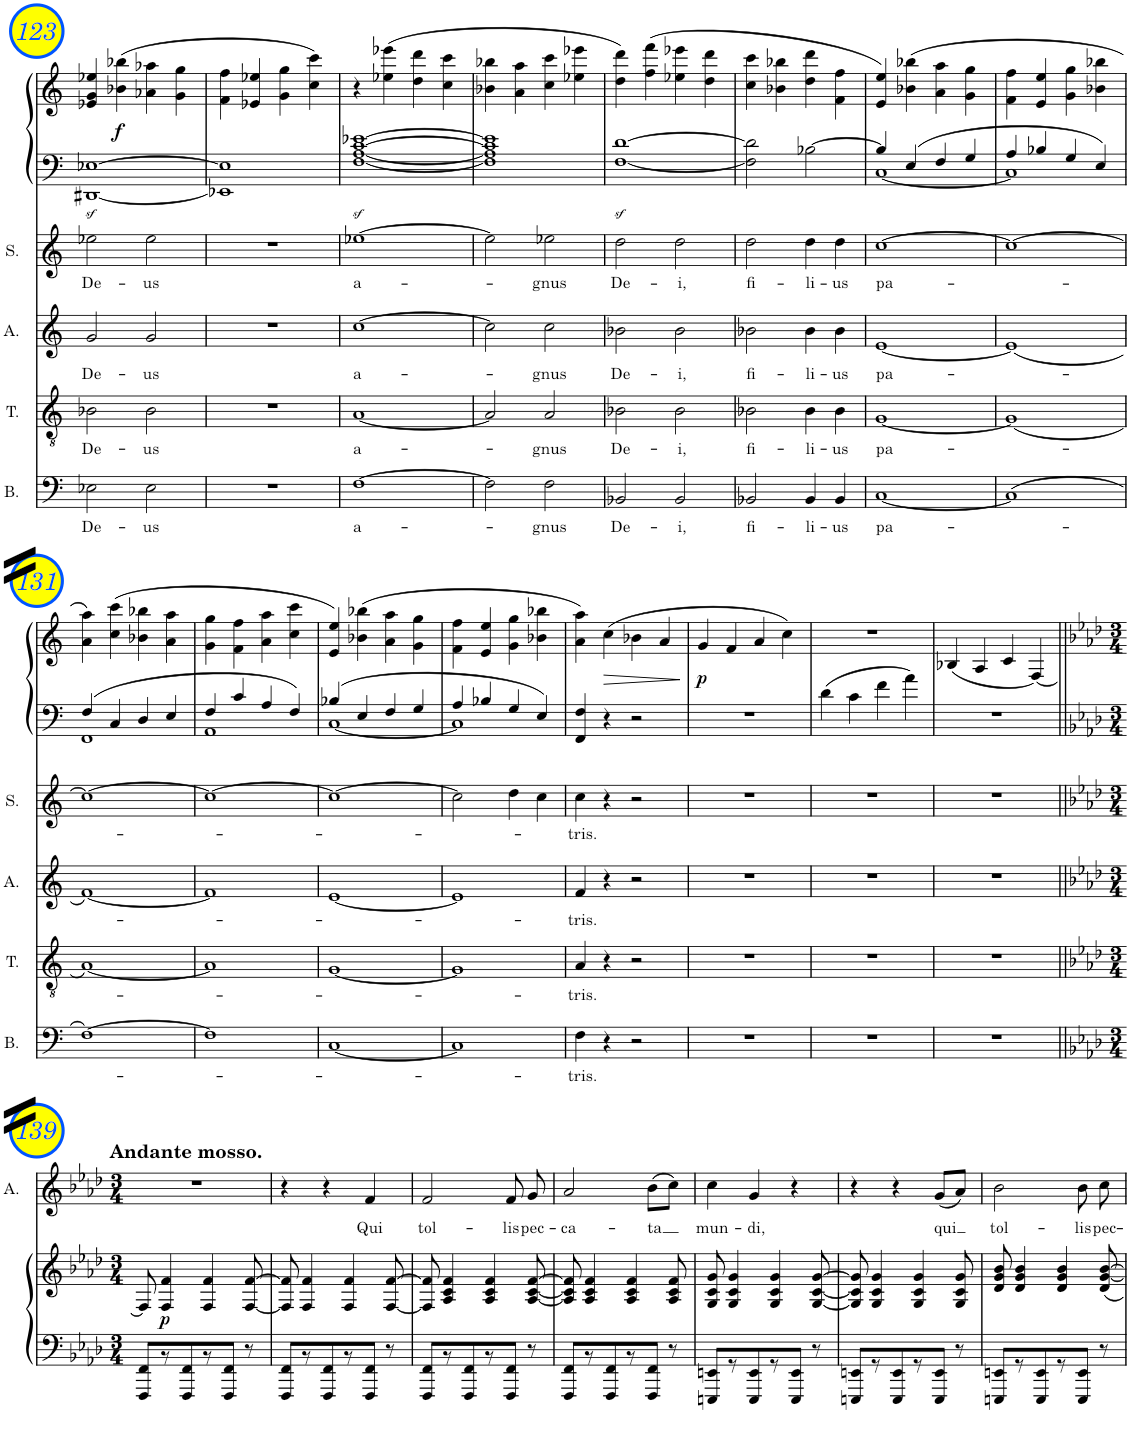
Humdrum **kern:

**kern	**text	**kern	**text	**kern	**text	**kern	**text	**kern	**kern	**dynam	**kern	**text
*part6	*part6	*part5	*part5	*part4	*part4	*part3	*part3	*part2	*part2	*part2	*part1	*part1
*staff7	*staff7	*staff6	*staff6	*staff5	*staff5	*staff4	*staff4	*staff3	*staff2	*staff2/3	*staff1	*staff1
*I"Bass	*	*I"Tenor	*	*I"Alto	*	*I"Soprano	*	*I"Piano	*	*	*I"Alto	*
*I'B.	*	*I'T.	*	*I'A.	*	*I'S.	*	*I'Pno	*	*	*I'A.	*
!!LO:PB:g=z
*clefF4	*	*clefGv2	*	*clefG2	*	*clefG2	*	*clefF4	*clefG2	*	*clefG2	*
*k[]	*	*k[]	*	*k[]	*	*k[]	*	*k[]	*k[]	*	*k[]	*
*M2/2	*	*M2/2	*	*M2/2	*	*M2/2	*	*M2/2	*M2/2	*	*M2/2	*
*met(c|)	*	*met(c|)	*	*met(c|)	*	*met(c|)	*	*met(c|)	*met(c|)	*	*met(c|)	*
=123	=123	=123	=123	=123	=123	=123	=123	=123	=123	=123	=123	=123
!	!LO:LY:b	!	!LO:LY:b	!	!LO:LY:b	!	!LO:LY:b	!	!	!	!	!
2E-X\	De-	2B-X\	De-	2g/	De-	2ee-X\	De-	[1DD#Xz< [1E-Xz<	4e-X/ 4g/ 4ee-X/	.	1r	.
!	!	!	!	!	!	!	!	!	!	!LO:DY:b	!	!
.	.	.	.	.	.	.	.	.	(4b-X\ 4bb-X\	f	.	.
!	!LO:LY:b	!	!LO:LY:b	!	!LO:LY:b	!	!LO:LY:b	!	!	!	!	!
2E-\	-us	2B-\	-us	2g/	-us	2ee-\	-us	.	4a-X\ 4aa-X\	.	.	.
.	.	.	.	.	.	.	.	.	4g\ 4gg\	.	.	.
=124	=124	=124	=124	=124	=124	=124	=124	=124	=124	=124	=124	=124
1r	.	1r	.	1r	.	1r	.	1EE-X] 1E-]	4f\ 4ff\	.	1r	.
.	.	.	.	.	.	.	.	.	4e-X/ 4ee-X/	.	.	.
.	.	.	.	.	.	.	.	.	4g\ 4gg\	.	.	.
.	.	.	.	.	.	.	.	.	4cc\ 4ccc\)	.	.	.
=125	=125	=125	=125	=125	=125	=125	=125	=125	=125	=125	=125	=125
!	!LO:LY:b	!	!LO:LY:b	!	!LO:LY:b	!	!LO:LY:b	!	!	!	!	!
[1F	a-	[1A	a-	[1cc	a-	[1ee-X	a-	[1Fz< [1Az< [1cz< [1e-Xz<	4r	.	1r	.
.	.	.	.	.	.	.	.	.	(4ee-X\ 4eee-X\	.	.	.
.	.	.	.	.	.	.	.	.	4dd\ 4ddd\	.	.	.
.	.	.	.	.	.	.	.	.	4cc\ 4ccc\	.	.	.
=126	=126	=126	=126	=126	=126	=126	=126	=126	=126	=126	=126	=126
2F\]	.	2A/]	.	2cc\]	.	2ee-\]	.	1F] 1A] 1c] 1e-]	4b-X\ 4bb-X\	.	1r	.
.	.	.	.	.	.	.	.	.	4a\ 4aa\	.	.	.
!	!LO:LY:b	!	!LO:LY:b	!	!LO:LY:b	!	!LO:LY:b	!	!	!	!	!
2F\	-gnus	2A/	-gnus	2cc\	-gnus	2ee-X\	-gnus	.	4cc\ 4ccc\	.	.	.
.	.	.	.	.	.	.	.	.	4ee-X\ 4eee-X\	.	.	.
=127	=127	=127	=127	=127	=127	=127	=127	=127	=127	=127	=127	=127
!	!LO:LY:b	!	!LO:LY:b	!	!LO:LY:b	!	!LO:LY:b	!	!	!	!	!
2BB-X/	De-	2B-X\	De-	2b-X\	De-	2dd\	De-	[1Fz< [1dz<	4dd\ 4ddd\)	.	1r	.
.	.	.	.	.	.	.	.	.	(4ff\ 4fff\	.	.	.
!	!LO:LY:b	!	!LO:LY:b	!	!LO:LY:b	!	!LO:LY:b	!	!	!	!	!
2BB-/	-i,	2B-\	-i,	2b-\	-i,	2dd\	-i,	.	4ee-X\ 4eee-X\	.	.	.
.	.	.	.	.	.	.	.	.	4dd\ 4ddd\	.	.	.
=128	=128	=128	=128	=128	=128	=128	=128	=128	=128	=128	=128	=128
!	!LO:LY:b	!	!LO:LY:b	!	!LO:LY:b	!	!LO:LY:b	!	!	!	!	!
2BB-X/	fi-	2B-X\	fi-	2b-X\	fi-	2dd\	fi-	2F\] 2d\]	4cc\ 4ccc\	.	1r	.
.	.	.	.	.	.	.	.	.	4b-X\ 4bb-X\	.	.	.
!	!LO:LY:b	!	!LO:LY:b	!	!LO:LY:b	!	!LO:LY:b	!	!	!	!	!
4BB-/	-li-	4B-\	-li-	4b-\	-li-	4dd\	-li-	[2B-X\	4dd\ 4ddd\	.	.	.
!	!LO:LY:b	!	!LO:LY:b	!	!LO:LY:b	!	!LO:LY:b	!	!	!	!	!
4BB-/	-us	4B-\	-us	4b-\	-us	4dd\	-us	.	4f\ 4ff\	.	.	.
=129	=129	=129	=129	=129	=129	=129	=129	=129	=129	=129	=129	=129
!	!LO:LY:b	!	!LO:LY:b	!	!LO:LY:b	!	!LO:LY:b	!	!	!	!	!
*	*	*	*	*	*	*	*	*^	*	*	*	*
[1C	pa-	[1G	pa-	[1e	pa-	[1cc	pa-	4B-/]	[<1C	4e/ 4ee/)	.	1r	.
.	.	.	.	.	.	.	.	4E/	.	(4b-X\ 4bb-X\	.	.	.
.	.	.	.	.	.	.	.	4F/	.	4a\ 4aa\	.	.	.
.	.	.	.	.	.	.	.	4G/	.	4g\ 4gg\	.	.	.
=130	=130	=130	=130	=130	=130	=130	=130	=130	=130	=130	=130	=130	=130
(1C]	.	(1G]	.	(1e]	.	1cc_	.	4A/	1C]	4f\ 4ff\	.	1r	.
.	.	.	.	.	.	.	.	4B-X/	.	4e/ 4ee/	.	.	.
.	.	.	.	.	.	.	.	4G/	.	4g\ 4gg\	.	.	.
.	.	.	.	.	.	.	.	4E/	.	4b-X\ 4bb-X\	.	.	.
!!LO:LB:g=z
=131	=131	=131	=131	=131	=131	=131	=131	=131	=131	=131	=131	=131	=131
[1F)	.	[1A)	.	[1f)	.	1cc_	.	4F/	1FF	4a\ 4aa\)	.	1r	.
.	.	.	.	.	.	.	.	4C/	.	(4cc\ 4ccc\	.	.	.
.	.	.	.	.	.	.	.	4D/	.	4b-X\ 4bb-X\	.	.	.
.	.	.	.	.	.	.	.	4E/	.	4a\ 4aa\	.	.	.
=132	=132	=132	=132	=132	=132	=132	=132	=132	=132	=132	=132	=132	=132
1F]	.	1A]	.	1f]	.	1cc_	.	4F/	1AA	4g\ 4gg\	.	1r	.
.	.	.	.	.	.	.	.	4c/	.	4f\ 4ff\	.	.	.
.	.	.	.	.	.	.	.	4A/	.	4a\ 4aa\	.	.	.
.	.	.	.	.	.	.	.	4F/	.	4cc\ 4ccc\	.	.	.
=133	=133	=133	=133	=133	=133	=133	=133	=133	=133	=133	=133	=133	=133
[1C	.	[1G	.	[1e	.	1cc_	.	4B-X/	[1C	4e/ 4ee/)	.	1r	.
.	.	.	.	.	.	.	.	4E/	.	(4b-X\ 4bb-X\	.	.	.
.	.	.	.	.	.	.	.	4F/	.	4a\ 4aa\	.	.	.
.	.	.	.	.	.	.	.	4G/	.	4g\ 4gg\	.	.	.
=134	=134	=134	=134	=134	=134	=134	=134	=134	=134	=134	=134	=134	=134
1C]	.	1G]	.	1e]	.	2cc\]	.	4A/	1C]	4f\ 4ff\	.	1r	.
.	.	.	.	.	.	.	.	4B-X/	.	4e/ 4ee/	.	.	.
.	.	.	.	.	.	4dd\	.	4G/	.	4g\ 4gg\	.	.	.
.	.	.	.	.	.	4cc\	.	4E/	.	4b-X\ 4bb-X\	.	.	.
*	*	*	*	*	*	*	*	*v	*v	*	*	*	*
=135	=135	=135	=135	=135	=135	=135	=135	=135	=135	=135	=135	=135
!	!LO:LY:b	!	!LO:LY:b	!	!LO:LY:b	!	!LO:LY:b	!	!	!	!	!
4F\	-tris.	4A/	-tris.	4f/	-tris.	4cc\	-tris.	4FF/ 4F/	4a\ 4aa\)	.	1r	.
!	!	!	!	!	!	!	!	!	!	!LO:HP:b	!	!
4r	.	4r	.	4r	.	4r	.	4r	(4cc\	>	.	.
2r	.	2r	.	2r	.	2r	.	2r	4b-X\	.	.	.
.	.	.	.	.	.	.	.	.	4a/	.	.	.
.	.	.	.	.	.	.	.	.	.	]	.	.
=136	=136	=136	=136	=136	=136	=136	=136	=136	=136	=136	=136	=136
!	!	!	!	!	!	!	!	!	!	!LO:DY:b	!	!
1r	.	1r	.	1r	.	1r	.	1r	4g/	p	1r	.
.	.	.	.	.	.	.	.	.	4f/	.	.	.
.	.	.	.	.	.	.	.	.	4a/	.	.	.
.	.	.	.	.	.	.	.	.	4cc\)	.	.	.
=137	=137	=137	=137	=137	=137	=137	=137	=137	=137	=137	=137	=137
1r	.	1r	.	1r	.	1r	.	4d\	1r	.	1r	.
.	.	.	.	.	.	.	.	4c\	.	.	.	.
.	.	.	.	.	.	.	.	4f\	.	.	.	.
.	.	.	.	.	.	.	.	4a\	.	.	.	.
=138	=138	=138	=138	=138	=138	=138	=138	=138	=138	=138	=138	=138
1r	.	1r	.	1r	.	1r	.	1r	(4B-X/	.	1r	.
.	.	.	.	.	.	.	.	.	4A/	.	.	.
.	.	.	.	.	.	.	.	.	4c/	.	.	.
.	.	.	.	.	.	.	.	.	[4F/)	.	.	.
!!LO:LB:g=z
=139||	=139||	=139||	=139||	=139||	=139||	=139||	=139||	=139||	=139||	=139||	=139||	=139||
*k[b-e-a-d-]	*	*k[b-e-a-d-]	*	*k[b-e-a-d-]	*	*k[b-e-a-d-]	*	*k[b-e-a-d-]	*k[b-e-a-d-]	*	*k[b-e-a-d-]	*
*M3/4	*	*M3/4	*	*M3/4	*	*M3/4	*	*M3/4	*M3/4	*	*M3/4	*
2.r	.	2.r	.	2.r	.	2.r	.	8FFF/ 8FF/L	8F/]	.	2.r	.
!	!	!	!	!	!	!	!	!	!	!LO:DY:b	!	!
.	.	.	.	.	.	.	.	8r	4F/ 4f/	p	.	.
.	.	.	.	.	.	.	.	8FFF/ 8FF/	.	.	.	.
.	.	.	.	.	.	.	.	8r	4F/ 4f/	.	.	.
.	.	.	.	.	.	.	.	8FFF/ 8FF/J	.	.	.	.
.	.	.	.	.	.	.	.	8r	[8F/ [8f/	.	.	.
=140	=140	=140	=140	=140	=140	=140	=140	=140	=140	=140	=140	=140
2.r	.	2.r	.	2.r	.	2.r	.	8FFF/ 8FF/L	8F/] 8f/]	.	4r	.
.	.	.	.	.	.	.	.	8r	4F/ 4f/	.	.	.
.	.	.	.	.	.	.	.	8FFF/ 8FF/	.	.	4r	.
.	.	.	.	.	.	.	.	8r	4F/ 4f/	.	.	.
!	!	!	!	!	!	!	!	!	!	!	!	!LO:LY:b
.	.	.	.	.	.	.	.	8FFF/ 8FF/J	.	.	4f/	Qui
.	.	.	.	.	.	.	.	8r	[8F/ [8f/	.	.	.
=141	=141	=141	=141	=141	=141	=141	=141	=141	=141	=141	=141	=141
!	!	!	!	!	!	!	!	!	!	!	!	!LO:LY:b
2.r	.	2.r	.	2.r	.	2.r	.	8FFF/ 8FF/L	8F/] 8f/]	.	2f/	tol-
.	.	.	.	.	.	.	.	8r	4A-/ 4c/ 4f/	.	.	.
.	.	.	.	.	.	.	.	8FFF/ 8FF/	.	.	.	.
.	.	.	.	.	.	.	.	8r	4A-/ 4c/ 4f/	.	.	.
!	!	!	!	!	!	!	!	!	!	!	!	!LO:LY:b
.	.	.	.	.	.	.	.	8FFF/ 8FF/J	.	.	8f/	-lis
!	!	!	!	!	!	!	!	!	!	!	!	!LO:LY:b
.	.	.	.	.	.	.	.	8r	[8A-/ [8c/ [8f/	.	8g/	pec-
=142	=142	=142	=142	=142	=142	=142	=142	=142	=142	=142	=142	=142
!	!	!	!	!	!	!	!	!	!	!	!	!LO:LY:b
2.r	.	2.r	.	2.r	.	2.r	.	8FFF/ 8FF/L	8A-/] 8c/] 8f/]	.	2a-/	-ca-
.	.	.	.	.	.	.	.	8r	4A-/ 4c/ 4f/	.	.	.
.	.	.	.	.	.	.	.	8FFF/ 8FF/	.	.	.	.
.	.	.	.	.	.	.	.	8r	4A-/ 4c/ 4f/	.	.	.
!	!	!	!	!	!	!	!	!	!	!	!	!LO:LY:b
.	.	.	.	.	.	.	.	8FFF/ 8FF/J	.	.	(8b-\L	-ta
.	.	.	.	.	.	.	.	8r	8A-/ 8c/ 8f/	.	8cc\J)	.
=143	=143	=143	=143	=143	=143	=143	=143	=143	=143	=143	=143	=143
!	!	!	!	!	!	!	!	!	!	!	!	!LO:LY:b
2.r	.	2.r	.	2.r	.	2.r	.	8EEEn/ 8EEn/L	8G/ 8c/ 8g/	.	4cc\	mun-
.	.	.	.	.	.	.	.	8r	4G/ 4c/ 4g/	.	.	.
!	!	!	!	!	!	!	!	!	!	!	!	!LO:LY:b
.	.	.	.	.	.	.	.	8EEE/ 8EE/	.	.	4g/	-di,
.	.	.	.	.	.	.	.	8r	4G/ 4c/ 4g/	.	.	.
.	.	.	.	.	.	.	.	8EEE/ 8EE/J	.	.	4r	.
.	.	.	.	.	.	.	.	8r	[8G/ [8c/ [8g/	.	.	.
=144	=144	=144	=144	=144	=144	=144	=144	=144	=144	=144	=144	=144
2.r	.	2.r	.	2.r	.	2.r	.	8EEEn/ 8EEn/L	8G/] 8c/] 8g/]	.	4r	.
.	.	.	.	.	.	.	.	8r	4G/ 4c/ 4g/	.	.	.
.	.	.	.	.	.	.	.	8EEE/ 8EE/	.	.	4r	.
.	.	.	.	.	.	.	.	8r	4G/ 4c/ 4g/	.	.	.
!	!	!	!	!	!	!	!	!	!	!	!	!LO:LY:b
.	.	.	.	.	.	.	.	8EEE/ 8EE/J	.	.	(8g/L	qui
.	.	.	.	.	.	.	.	8r	8G/ 8c/ 8g/	.	8a-/J)	.
=145	=145	=145	=145	=145	=145	=145	=145	=145	=145	=145	=145	=145
!	!	!	!	!	!	!	!	!	!	!	!	!LO:LY:b
2.r	.	2.r	.	2.r	.	2.r	.	8EEEn/ 8EEn/L	8d-/ 8g/ 8b-/	.	2b-\	tol-
.	.	.	.	.	.	.	.	8r	4d-/ 4g/ 4b-/	.	.	.
.	.	.	.	.	.	.	.	8EEE/ 8EE/	.	.	.	.
.	.	.	.	.	.	.	.	8r	4d-/ 4g/ 4b-/	.	.	.
!	!	!	!	!	!	!	!	!	!	!	!	!LO:LY:b
.	.	.	.	.	.	.	.	8EEE/ 8EE/J	.	.	8b-\	-lis
!	!	!	!	!	!	!	!	!	!	!	!	!LO:LY:b
.	.	.	.	.	.	.	.	8r	8d-/ [8g/ [8b-/	.	8cc\	pec-
=	=	=	=	=	=	=	=	=	=	=	=	=
*-	*-	*-	*-	*-	*-	*-	*-	*-	*-	*-	*-	*-
